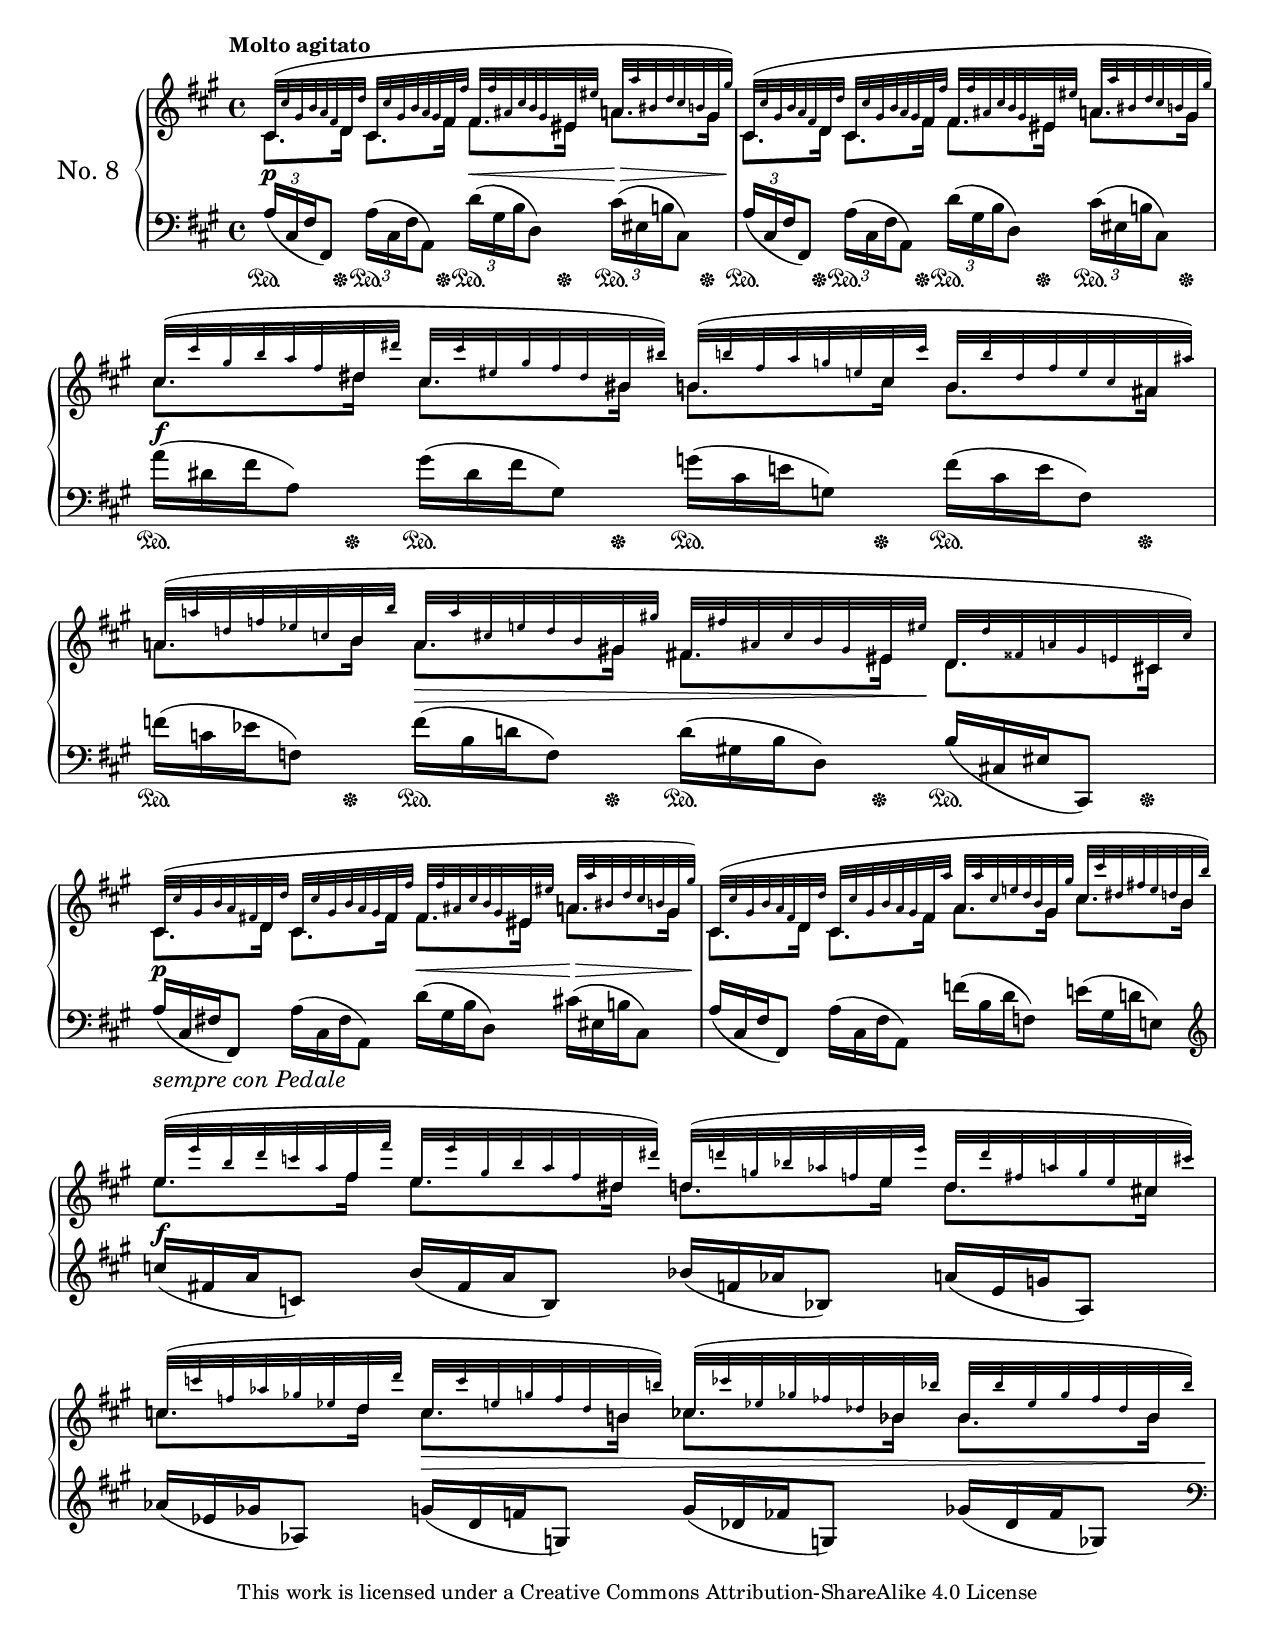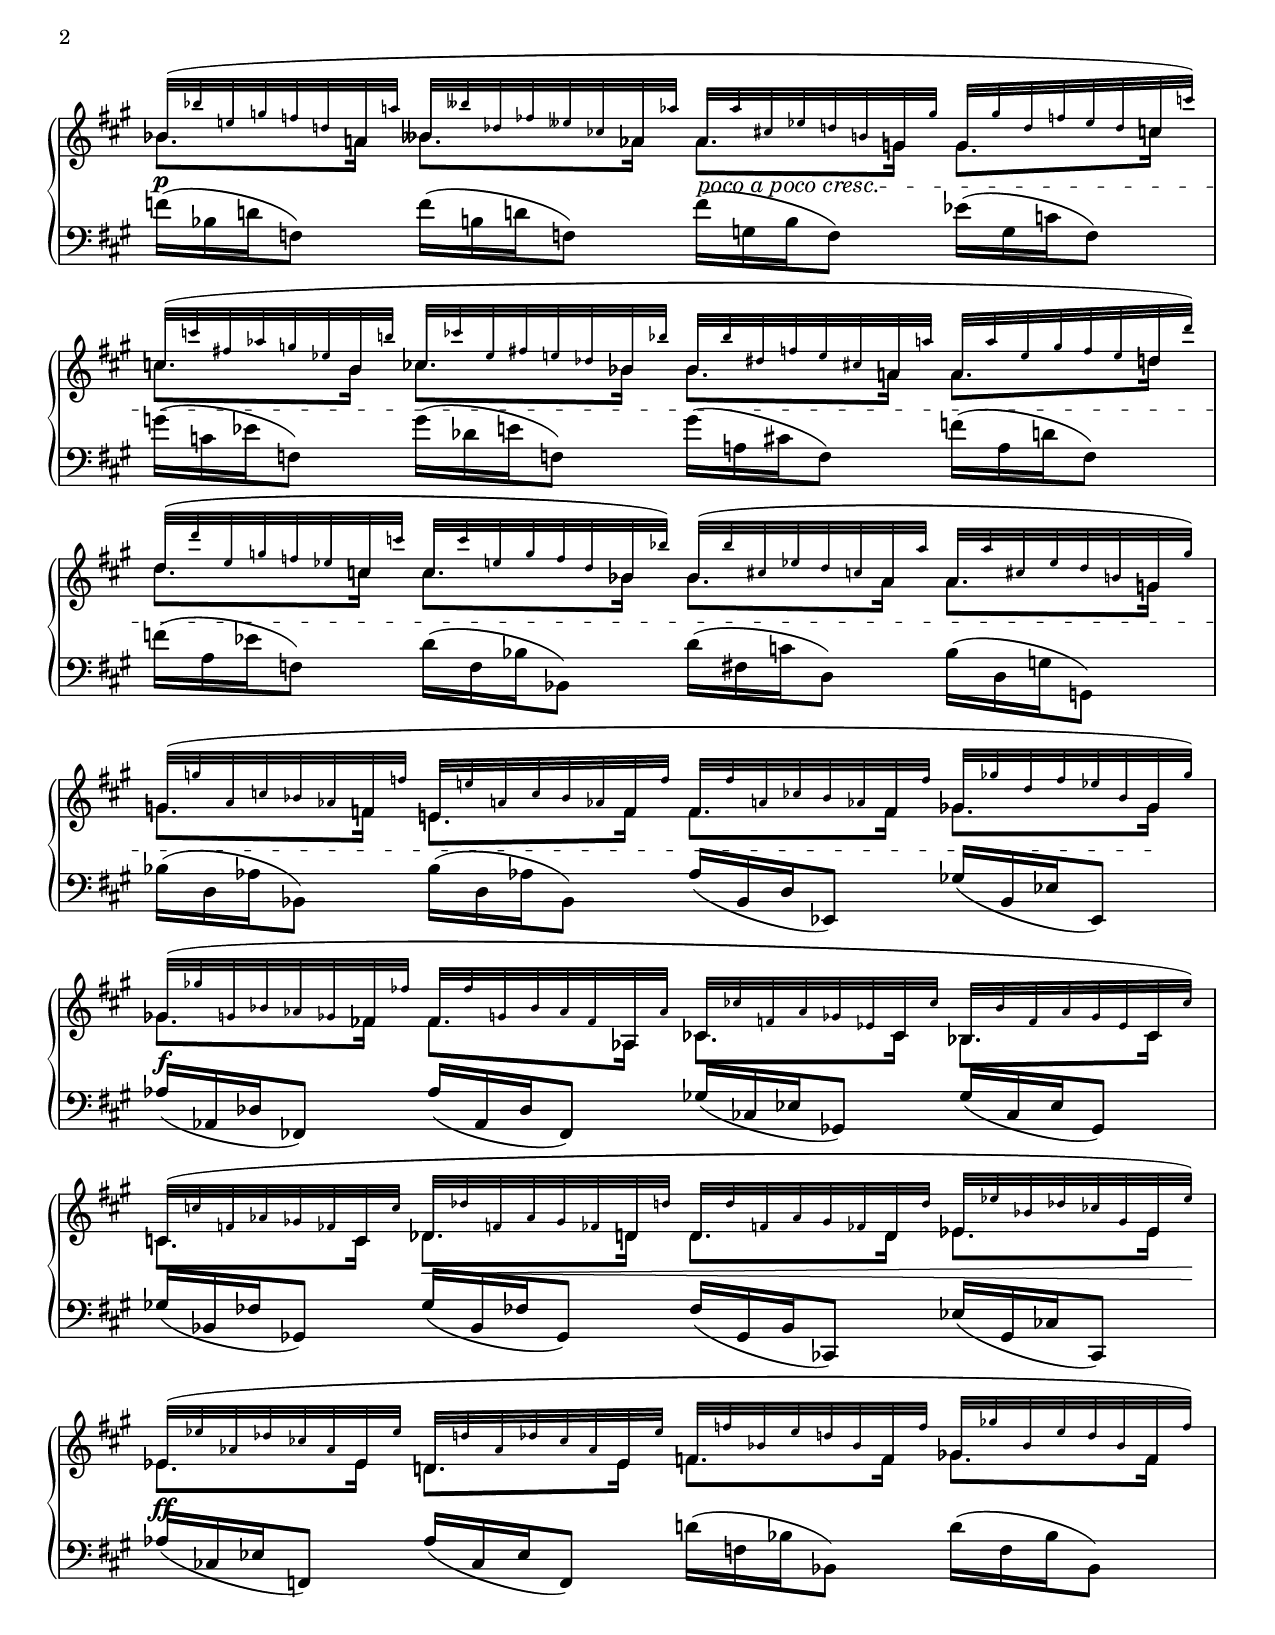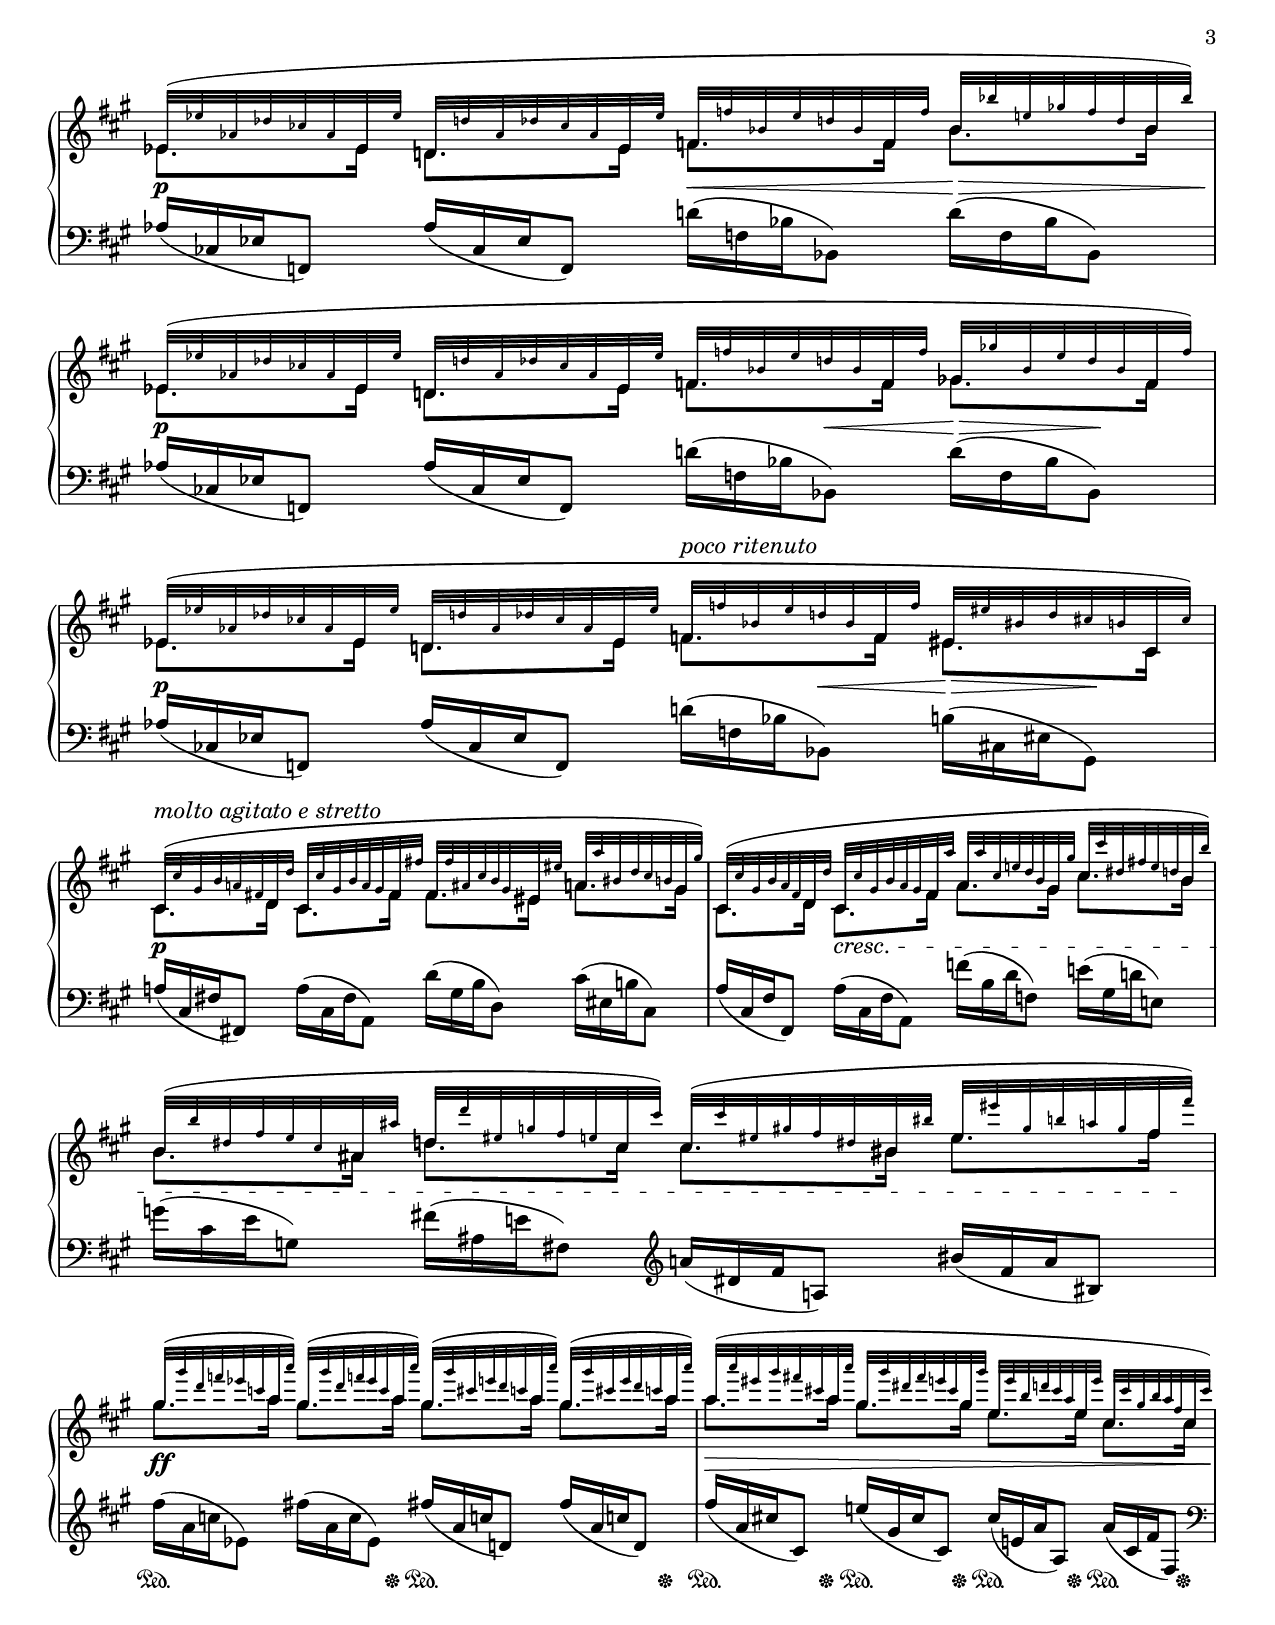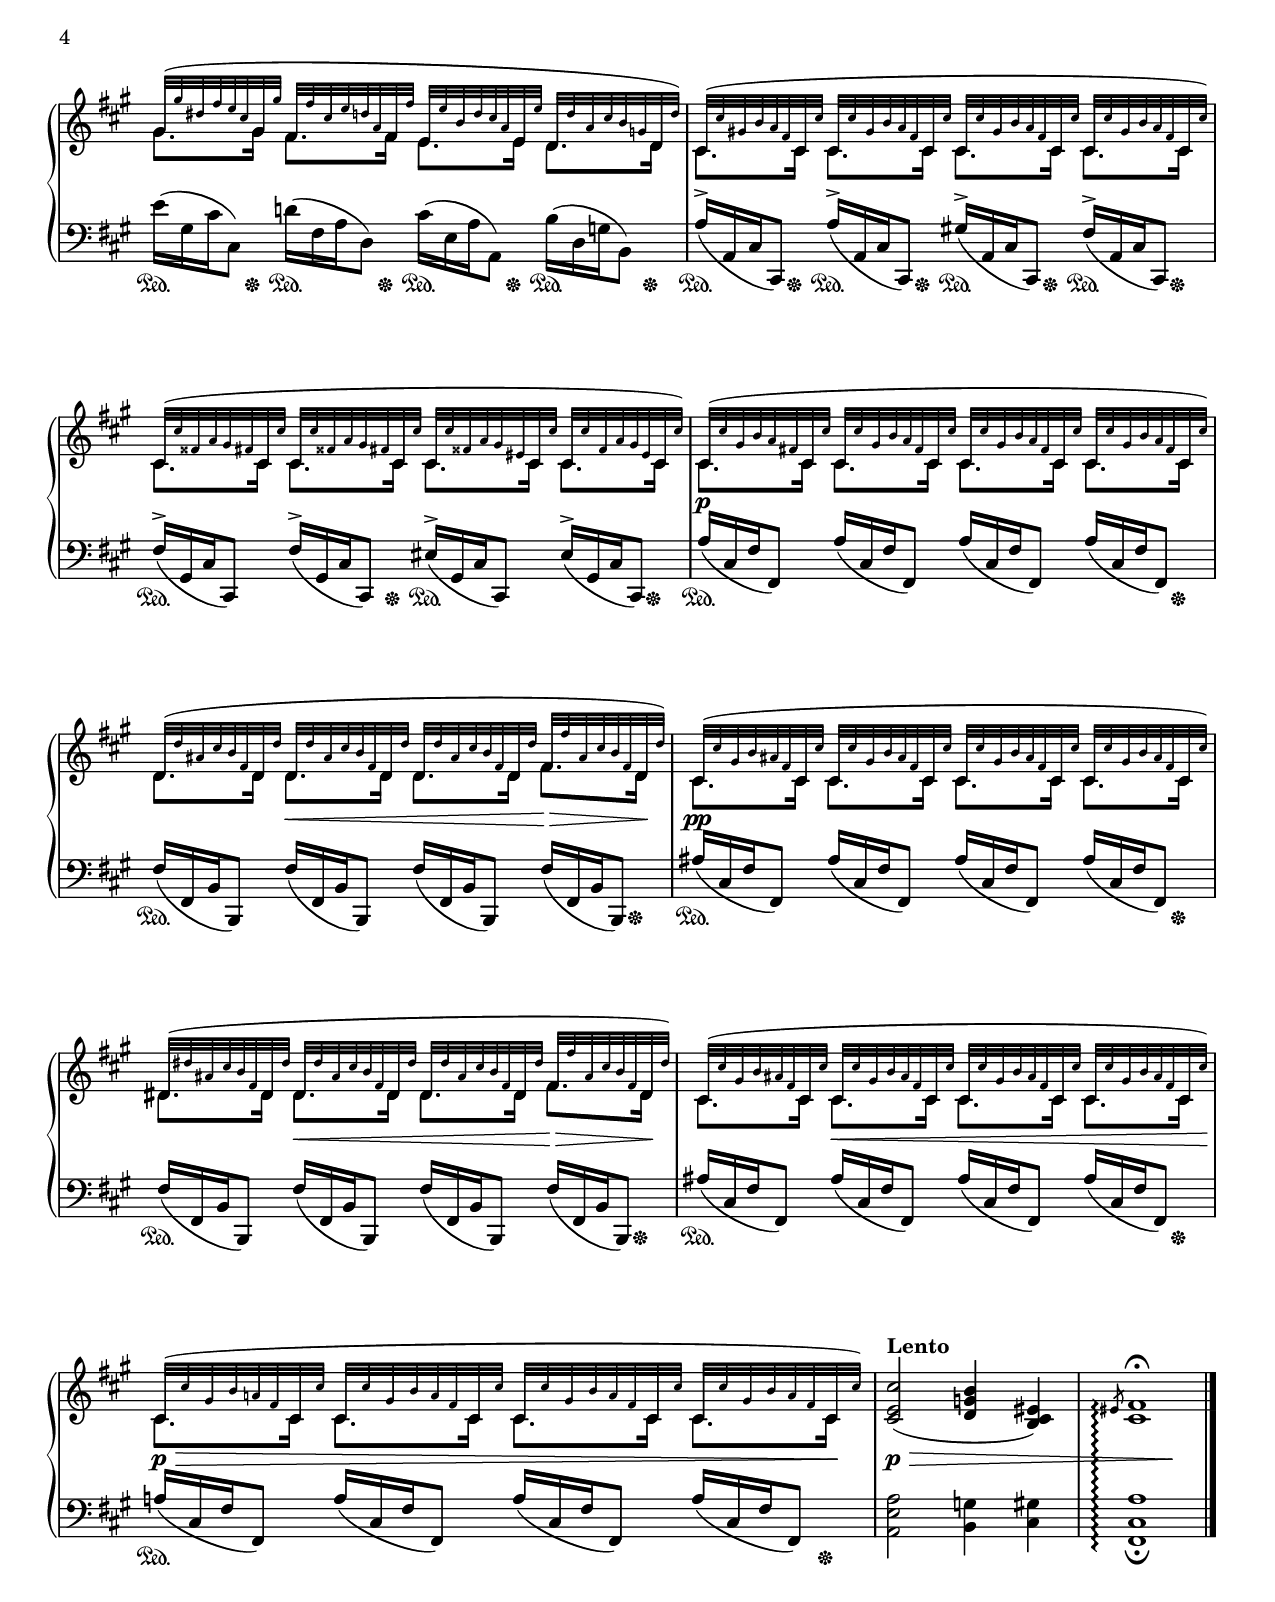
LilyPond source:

\version "2.24.0"

\include "includes/header-paper.ily"
%...+....1....+....2....+....3....+....4....+....5....+....6....+....7....+....

\version "2.24.0"
\language "english"

\include "global-variables.ily"

%%% Positions and shapes %%%

shapeArpeggio = 
  \tweak positions #'(-17 . -1) 
  \tweak extra-spacing-width #'(-1 . 0)
  \tweak X-offset -2
  \tweak vertical-skylines ##f
  \etc

%%% Music %%%

global = {
  \time 4/4
  \key fs \minor
  \accidentalStyle piano
}

rightHandUpper = \relative {
  \voiceOne
  \magnifyMusic #2/3 {
    \once \normalsize cs'32( cs' gs b a fs \once \normalsize d d' 
      \once \normalsize cs, cs' gs b a gs \once \normalsize fs fs'
      \once \normalsize fs, fs' as, cs b gs \once \normalsize es es'
      \once \normalsize a, a' bs, d cs b \once \normalsize gs gs') |
    \once \normalsize cs,,32( cs' gs b a fs \once \normalsize d d' 
      \once \normalsize cs, cs' gs b a gs \once \normalsize fs fs'
      \once \normalsize fs, fs' as, cs b gs \once \normalsize es es'
      \once \normalsize a, a' bs, d cs b \once \normalsize gs gs') |
    \once \normalsize cs,32( cs' gs b a fs \once \normalsize ds ds' 
      \once \normalsize cs, cs' es, gs fs ds \once \normalsize bs bs')
      \once \normalsize b,( b' fs a g e \once \normalsize cs cs'
      \once \normalsize b, b' ds, fs e cs \once \normalsize as as') |
    \once \normalsize a,32( a' d, f ef c \once \normalsize b b'
      \once \normalsize a, a' cs, e d b \once \normalsize gs gs'
      \once \normalsize fs, fs' as, cs b gs \once \normalsize es es'
      \once \normalsize d, d' fss, a gs e \once \normalsize cs cs')
    \once \normalsize cs,32( cs' gs b a fs \once \normalsize d d' 
      \once \normalsize cs, cs' gs b a gs \once \normalsize fs fs'
      \once \normalsize fs, fs' as, cs b gs \once \normalsize es es'
      \once \normalsize a, a' bs, d cs b \once \normalsize gs gs') |
    \once \normalsize cs,,32( cs' gs b a fs \once \normalsize d d' 
      \once \normalsize cs, cs' gs b a gs \once \normalsize fs a'
      \once \normalsize a, a' cs, e d b \once \normalsize gs gs'
      \once \normalsize cs, cs' ds, fs e d \once \normalsize b b') |
    \once \normalsize e,32( e' b d c a \once \normalsize fs fs'
      \once \normalsize e, e' gs, b a fs \once \normalsize ds ds')
      \once \normalsize d,( d' g, bf af f \once \normalsize e e'
      \once \normalsize d, d' fs, a g e \once \normalsize cs cs') |
    \once \normalsize c,32( c' f, af gf ef \once \normalsize d d'
      \once \normalsize c,32 c' e, g f d \once \normalsize b b')
      \once \normalsize cf,32( cf' ef, gf ff df \once \normalsize bf bf'
      \once \normalsize bf, bf' ef, gf ff df \once \normalsize bf bf') |
      
    \barNumberCheck 9
    \once \normalsize bf,32( bf' e, g f d \once \normalsize a a'
      \once \normalsize bff, bff' df, ff eff cf \once \normalsize af af'
      \once \normalsize af, af' cs, ef d b \once \normalsize g g'
      \once \normalsize g, g' d f ef d \once \normalsize c c') |
    \once \normalsize c,32( c' fs, af g ef \once \normalsize b b'
      \once \normalsize cf, cf' ef, fs e df \once \normalsize bf bf'
      \once \normalsize bf, bf' ds, f e cs \once \normalsize a a'
      \once \normalsize a, a' e g f e \once \normalsize d d') |
    \once \normalsize d,32( d' e, g f ef \once \normalsize c c'
      \once \normalsize c, c' e, g f d \once \normalsize bf bf')
      \once \normalsize bf,( bf' cs, ef d c \once \normalsize a a'
      \once \normalsize a, a' cs, ef d b \once \normalsize g g') |
    \once \normalsize g,32( g' a, c bf af \once \normalsize f f'
      \once \normalsize e, e' a, c bf af \once \normalsize f f'
      \once \normalsize f, f' a, cf bf af \once \normalsize f f'
      \once \normalsize gf, gf' d f ef bf \once \normalsize gf gf') |
    \once \normalsize gf,32( gf' g, bf af gf \once \normalsize ff ff' 
      \once \normalsize ff, ff' g, bf af ff \once \normalsize af, af'
      \once \normalsize cf, cf' f, af gf ef \once \normalsize cf cf'
      \once \normalsize bf, bf' f af gf ef \once \normalsize cf cf') |
    \once \normalsize c,32( c' f, af gf ff \once \normalsize c c' 
      \once \normalsize df, df' f, af gf ff \once \normalsize d d'
      \once \normalsize d, d' f, af gf ff \once \normalsize d d'
      \once \normalsize ef, ef' bf df cf gf \once \normalsize ef ef') |
    \once \normalsize ef,32( ef' af, df cf af \once \normalsize ef ef' 
      \once \normalsize d, d' af df cf af \once \normalsize ef ef'
      \once \normalsize f, f' bf, ef d bf \once \normalsize f f'
      \once \normalsize gf, gf' bf, ef d bf \once \normalsize f f') |
    \once \normalsize ef,32( ef' af, df cf af \once \normalsize ef ef'
      \once \normalsize d, d' af df cf af \once \normalsize ef ef'
      \once \normalsize f, f' bf, ef d bf \once \normalsize f f'
      \once \normalsize bf, bf' e, gf f d \once \normalsize bf bf') |
      
    \barNumberCheck 17
    \once \normalsize ef,,32( ef' af, df cf af \once \normalsize ef ef' 
      \once \normalsize d, d' af df cf af \once \normalsize ef ef'
      \once \normalsize f, f' bf, ef d bf \once \normalsize f f'
      \once \normalsize gf, gf' bf, ef d bf \once \normalsize f f') |
    \once \normalsize ef,32( ef' af, df cf af \once \normalsize ef ef'
      \once \normalsize d, d' af df cf af \once \normalsize ef ef'
      \once \normalsize f, f' bf, ef d bf \once \normalsize f f'
      \once \normalsize es, es' bs d cs b \once \normalsize cs, cs') |
    \once \normalsize cs,32( cs' gs b a fs \once \normalsize d d' 
      \once \normalsize cs, cs' gs b a gs \once \normalsize fs fs'
      \once \normalsize fs, fs' as, cs b gs \once \normalsize es es'
      \once \normalsize a, a' bs, d cs b \once \normalsize gs gs') |
    \once \normalsize cs,,32( cs' gs b a fs \once \normalsize d d' 
      \once \normalsize cs, cs' gs b a gs \once \normalsize fs a'
      \once \normalsize a, a' cs, e d b \once \normalsize gs gs'
      \once \normalsize cs, cs' ds, fs e d \once \normalsize b b') |
    \once \normalsize b,( b' ds, fs e cs \once \normalsize as as' 
      \once \normalsize d, d' es, g fs e \once \normalsize cs cs') 
      \once \normalsize cs,( cs' es, gs fs ds \once \normalsize bs bs' 
      \once \normalsize es, es' gs, b a gs \once \normalsize fs fs') |
    \once \normalsize gs,32( gs' d f ef c \once \normalsize a a')
      \once \normalsize gs,( gs' d f ef c \once \normalsize a a')
      \once \normalsize gs,( gs' cs, e d c \once \normalsize a a')
      \once \normalsize gs,( gs' cs, e d c \once \normalsize a a') |
    \once \normalsize a,32( a' es gs fs cs \once \normalsize a a'
      \once \normalsize gs, gs' ds fs e cs \once \normalsize gs gs'
      \once \normalsize e, e' b d cs a \once \normalsize e e'
      \once \normalsize cs, cs' gs b a fs \once \normalsize cs cs') |
    \once \normalsize gs,32( gs' ds fs e cs \once \normalsize gs gs' 
      \once \normalsize fs, fs' cs e d a \once \normalsize fs fs'
      \once \normalsize e, e' b d cs a \once \normalsize e e'
      \once \normalsize d, d' a cs b g \once \normalsize d d') |
      
    \barNumberCheck 25
    \once \normalsize cs,32( cs' gs b a fs \once \normalsize cs cs'
      \once \normalsize cs, cs' gs b a fs \once \normalsize cs cs'
      \once \normalsize cs, cs' gs b a fs \once \normalsize cs cs'
      \once \normalsize cs, cs' gs b a fs \once \normalsize cs cs') |
    \once \normalsize cs,32( cs' fss, a gs fs \once \normalsize cs cs'
      \once \normalsize cs, cs' fss, a gs fs \once \normalsize cs cs'
      \once \normalsize cs, cs' fss, a gs es \once \normalsize cs cs'
      \once \normalsize cs, cs' fss, a gs es \once \normalsize cs cs') |
    \once \normalsize cs,32( cs' gs b a fs \once \normalsize cs cs'
      \once \normalsize cs, cs' gs b a fs \once \normalsize cs cs'
      \once \normalsize cs, cs' gs b a fs \once \normalsize cs cs'
      \once \normalsize cs, cs' gs b a fs \once \normalsize cs cs') |
    \once \normalsize d,32( d' as cs b fs \once \normalsize d d'
      \once \normalsize d, d' as cs b fs \once \normalsize d d'
      \once \normalsize d, d' as cs b fs \once \normalsize d d'
      \once \normalsize fs, fs' as, cs b fs \once \normalsize d d') |
    \once \normalsize cs,32( cs' gs b as fs \once \normalsize cs cs'
      \once \normalsize cs, cs' gs b as fs \once \normalsize cs cs'
      \once \normalsize cs, cs' gs b as fs \once \normalsize cs cs'
      \once \normalsize cs, cs' gs b as fs \once \normalsize cs cs') |
    \once \normalsize ds,32( ds' as cs b fs \once \normalsize ds ds'
      \once \normalsize ds, ds' as cs b fs \once \normalsize ds ds'
      \once \normalsize ds, ds' as cs b fs \once \normalsize ds ds'
      \once \normalsize fs, fs' as, cs b fs \once \normalsize ds ds') |
    \once \normalsize cs,32( cs' gs b as fs \once \normalsize cs cs'
      \once \normalsize cs, cs' gs b as fs \once \normalsize cs cs'
      \once \normalsize cs, cs' gs b as fs \once \normalsize cs cs'
      \once \normalsize cs, cs' gs b as fs \once \normalsize cs cs') |
    \once \normalsize cs,32( cs' gs b a fs \once \normalsize cs cs'
      \once \normalsize cs, cs' gs b a fs \once \normalsize cs cs'
      \once \normalsize cs, cs' gs b a fs \once \normalsize cs cs'
      \once \normalsize cs, cs' gs b a fs \once \normalsize cs cs') |
  }
  
  \barNumberCheck 33
  \oneVoice
  \hide MetronomeMark
  \tempo "Lento" 4 = 50
  <cs, e cs'>2( <d g b>4 <b cs es>) |
  \slashedGrace { es8 \shapeArpeggio \arpeggio } <cs fs>1\fermata |
  \bar "|."
}

rightHandLower = \relative {
  \voiceTwo
  cs'8. d16 cs8. fs16 fs8. es16 a8. gs16 | 
  cs,8. d16 cs8. fs16 fs8. es16 a8. gs16 | 
  cs8. ds16 cs8. bs16 b8. cs16 b8. as16 |
  a8. b16 a8. gs16 fs8. es16 d8. cs16 |
  cs8. d16 cs8. fs16 fs8. es16 a8. gs16 |
  cs,8. d16 cs8. fs16 a8. gs16 cs8. b16 |
  e8. fs16 e8. ds16 d8. e16 d8. cs16 |
  c8. d16 c8. b16 cf8. bf16 bf8. bf16 |
  
  \barNumberCheck 9
  bf8. a16 bff8. af16 af8. g16 g8. c16 |
  c8. b16 cf8. bf16 bf8. a16 a8. d16 |
  d8. c16 c8. bf16 bf8. a16 a8. g16 |
  g8. f16 e8. f16 f8. f16 gf8. gf16 |
  gf8. ff16 ff8. af,16 cf8. cf16 bf8. cf16 |
  c8. c16 df8. d16 d8. d16 ef8. ef16 |
  ef8. ef16 d8. ef16 f8. f16 gf8. f16 |
  ef8. ef16 d8. ef16 f8. f16 bf8. bf16 |
  
  \barNumberCheck 17
  ef,8. ef16 d8. ef16 f8. f16 gf8. f16 |
  ef8. ef16 d8. ef16 f8.^\pocoRitenuto f16 es8. cs16 |
  cs8.^\moltoAgitato d16 cs8. fs16 fs8. es16 a8. gs16 |
  cs,8. d16 cs8. fs16 a8. gs16 cs8. b16 |
  b8. as16 d8. cs16 cs8. bs16 es8. fs16 |
  gs8. a16 gs8. a16 gs8. a16 gs8. a16 |
  a8. a16 gs8. gs16 e8. e16 cs8. cs16 |
  gs8. gs16 fs8. fs16 e8. e16 d8. d16 |
  
  \barNumberCheck 25
  \repeat unfold 3 { cs8. cs16 cs8. cs16 cs8. cs16 cs8. cs16 | }
  d8. d16 d8. d16 d8. d16 fs8. d16 |
  cs8. cs16 cs8. cs16 cs8. cs16 cs8. cs16 |
  ds8. ds16 ds8. ds16 ds8. ds16 fs8. ds16 |
  \repeat unfold 2 { cs8. cs16 cs8. cs16 cs8. cs16 cs8. cs16 | }
}

rightHand = <<
  \clef treble
  \global
  \mergeDifferentlyDottedOn
  \set Score.tempoHideNote = ##t 
  \tempo "Molto agitato" 4 = 90
  \new Voice \rightHandUpper
  \new Voice \rightHandLower
>>

leftHand = \relative {
  \clef bass
  \global
  \omit TupletBracket
  \tuplet 3/2 { a16( cs, fs } fs,8) \tuplet 3/2 { a'16( cs, fs } a,8) 
    \tuplet 3/2 { d'16( gs, b } d,8) \tuplet 3/2 { cs'16( es, b' } cs,8) |
  \tuplet 3/2 { a'16( cs, fs } fs,8) \tuplet 3/2 { a'16( cs, fs } a,8) 
    \tuplet 3/2 { d'16( gs, b } d,8) \tuplet 3/2 { cs'16( es, b' } cs,8) |
  \omit TupletNumber
  \tuplet 3/2 { a''16( ds, fs } a,8) \tuplet 3/2 { gs'16( ds fs } gs,8)
    \tuplet 3/2 { g'16( cs, e } g,8) \tuplet 3/2 { fs'16( cs e } fs,8) |
  \tuplet 3/2 { f'16( c ef } f,8) \tuplet 3/2 { f'16( b, d } f,8)
    \tuplet 3/2 { d'16( gs, b } d,8) \tuplet 3/2 { b'16( cs, es } cs,8) |
  \tuplet 3/2 { a''16( cs, fs } fs,8) \tuplet 3/2 { a'16( cs, fs } a,8) 
    \tuplet 3/2 { d'16( gs, b } d,8) \tuplet 3/2 { cs'16( es, b' } cs,8) |
  \tuplet 3/2 { a'16( cs, fs } fs,8) \tuplet 3/2 { a'16( cs, fs } a,8) 
    \tuplet 3/2 { f''16( b, d } f,8) \tuplet 3/2 { e'16( gs, d' } e,8) |
  \clef treble
  \tuplet 3/2 { c''16( fs, a } c,8) \tuplet 3/2 { b'16( fs a } b,8)
    \tuplet 3/2 { bf'16( f af } bf,8) \tuplet 3/2 { a'16( e g } a,8) |
  \tuplet 3/2 { af'16( ef gf } af,8) \tuplet 3/2 { g'16( d f } g,8)
    \tuplet 3/2 { g'16( df ff } g,8) \tuplet 3/2 { gf'16( df ff } gf,8) |
  
  \barNumberCheck 9
  \clef bass
  \tuplet 3/2 { f'16( bf, d } f,8) \tuplet 3/2 { f'16( b, d } f,8)
    \tuplet 3/2 { f'16( g, b } f8) \tuplet 3/2 { ef'16( g, c } f,8) |
  \tuplet 3/2 { g'16( c, ef } f,8) \tuplet 3/2 { g'16( df e } f,8)
    \tuplet 3/2 { g'16( a, cs } f,8) \tuplet 3/2 { f'16( a, d } f,8) |
  \tuplet 3/2 { f'16( a, ef' } f,8) \tuplet 3/2 { d'16( f, bf } bf,8)
    \tuplet 3/2 { d'16( fs, c' } d,8) \tuplet 3/2 { bf'16( d, g } g,8) |
  \tuplet 3/2 { bf'16( d, af' } bf,8) \tuplet 3/2 { bf'16( d, af' } bf,8)
    \tuplet 3/2 { af'16( bf, d } ef,8) \tuplet 3/2 { gf'16( bf, ef } ef,8) |
  \tuplet 3/2 { af'16( af, df } ff,8) \tuplet 3/2 { af'16( af, df } ff,8)
    \tuplet 3/2 { gf'16( cf, ef } gf,8) \tuplet 3/2 { gf'16( cf, ef } gf,8) |
  \tuplet 3/2 { gf'16( bf, ff' } gf,8) \tuplet 3/2 { gf'16( bf, ff' } gf,8) 
    \tuplet 3/2 { ff'16( gf, bf } cf,8) \tuplet 3/2 { ef'16( gf, cf } cf,8) |
  \tuplet 3/2 { af''16( cf, ef } f,8) \tuplet 3/2 { af'16( cf, ef } f,8)
    \tuplet 3/2 { d''16( f, bf } bf,8) \tuplet 3/2 { d'16( f, bf } bf,8) |
  \tuplet 3/2 { af'16( cf, ef } f,8) \tuplet 3/2 { af'16( cf, ef } f,8)
    \tuplet 3/2 { d''16( f, bf } bf,8) \tuplet 3/2 { d'16( f, bf } bf,8) |
    
  \barNumberCheck 17
  \tuplet 3/2 { af'16( cf, ef } f,8) \tuplet 3/2 { af'16( cf, ef } f,8)
    \tuplet 3/2 { d''16( f, bf } bf,8) \tuplet 3/2 { d'16( f, bf } bf,8) |
  \tuplet 3/2 { af'16( cf, ef } f,8) \tuplet 3/2 { af'16( cf, ef } f,8)
    \tuplet 3/2 { d''16( f, bf } bf,8) \tuplet 3/2 { b'16( cs, es } gs,8) |
  \tuplet 3/2 { a'16( cs, fs } fs,8) \tuplet 3/2 { a'16( cs, fs } a,8) 
    \tuplet 3/2 { d'16( gs, b } d,8) \tuplet 3/2 { cs'16( es, b' } cs,8) | 
  \tuplet 3/2 { a'16( cs, fs } fs,8) \tuplet 3/2 { a'16( cs, fs } a,8)
    \tuplet 3/2 { f''16( b, d } f,8) \tuplet 3/2 { e'16( gs, d' } e,8) |
  \tuplet 3/2 { g'16( cs, e } g,8) \tuplet 3/2 { fs'16( as, e' } fs,8)
    \clef treble
    \tuplet 3/2 { a'16( ds, fs } a,8) \tuplet 3/2 { bs'16( fs a } bs,8) |
  \tuplet 3/2 { fs''16( a, c } ef,8) \tuplet 3/2 { fs'16( a, c } ef,8) 
    \tuplet 3/2 { fs'16( a, c } d,8) \tuplet 3/2 { fs'16( a, c } d,8) |
  \tuplet 3/2 { fs'16( a, cs } cs,8) \tuplet 3/2 { e'16( gs, cs } cs,8)
    \tuplet 3/2 { cs'16( e, a } a,8) \tuplet 3/2 { a'16( cs, fs } fs,8) |
  \clef bass
  \tuplet 3/2 { e'16( gs, cs } cs,8) \tuplet 3/2 { d'16( fs, a } d,8)
    \tuplet 3/2 { cs'16( e, a } a,8) \tuplet 3/2 { b'16( d, g } b,8) |
    
  \barNumberCheck 25
  \tuplet 3/2 { a'16^>( a, cs } cs,8) \tuplet 3/2 { a''16^>( a, cs } cs,8)
    \tuplet 3/2 { gs''16^>( a, cs } cs,8) \tuplet 3/2 { fs'16^>( a, cs } 
    cs,8) |
  \tuplet 3/2 { fs'16^>( gs, cs } cs,8) \tuplet 3/2 { fs'16^>( gs, cs } cs,8)
    \tuplet 3/2 { es'16^>( gs, cs } cs,8) \tuplet 3/2 { es'16^>( gs, cs } 
    cs,8) |
  \tuplet 3/2 { a''16( cs, fs } fs,8) \tuplet 3/2 { a'16( cs, fs } fs,8)
    \tuplet 3/2 { a'16( cs, fs } fs,8) \tuplet 3/2 { a'16( cs, fs } fs,8) |
  \tuplet 3/2 { fs'16( fs, b } b,8) \tuplet 3/2 { fs''16( fs, b } b,8)
    \tuplet 3/2 { fs''16( fs, b } b,8) \tuplet 3/2 { fs''16( fs, b } b,8) |
  \tuplet 3/2 { as''16( cs, fs } fs,8) \tuplet 3/2 { as'16( cs, fs } fs,8) 
    \tuplet 3/2 { as'16( cs, fs } fs,8) \tuplet 3/2 { as'16( cs, fs } fs,8) |
  \tuplet 3/2 { fs'16( fs, b } b,8) \tuplet 3/2 { fs''16( fs, b } b,8)
    \tuplet 3/2 { fs''16( fs, b } b,8) \tuplet 3/2 { fs''16( fs, b } b,8) |
  \tuplet 3/2 { as''16( cs, fs } fs,8) \tuplet 3/2 { as'16( cs, fs } fs,8) 
    \tuplet 3/2 { as'16( cs, fs } fs,8) \tuplet 3/2 { as'16( cs, fs } fs,8) |
  \tuplet 3/2 { a'16( cs, fs } fs,8) \tuplet 3/2 { a'16( cs, fs } fs,8)
    \tuplet 3/2 { a'16( cs, fs } fs,8) \tuplet 3/2 { a'16( cs, fs } fs,8) |
    
  \barNumberCheck 33
  \oneVoice
  <a e' a>2 <b g'>4 <cs gs'> |
  <fs, cs' a'>1_\fermata |
}

dynamics = {
  s2\p s4\< s4\> <>\! |
  s1 |
  s1\f |
  s4 s4\> s8.. s32\! s4 |
  s2\p s4\< s4\> <>\! |
  s1 |
  s1\f |
  s4 s2.\> <>\! |
  
  \barNumberCheck 9
  s2\p \pocoAPocoCresc s_\startTextSpan |
  s1 * 2 |
  s2... s16\stopTextSpan |
  s1\f |
  s4 s2\< s8.. s32\! |
  s1\ff |
  s2\p s4\< s4\> <>\! |
  
  \barNumberCheck 17
  s2\p s8 s\< s\> s\! |
  s2\p s8 s\< s\> s\! |
  s1\p |
  s4 s2.\cresc |
  s2.... s32\! |
  s1\ff |
  s2....\> s32\! |
  s1 |
  
  \barNumberCheck 25
  s1 * 2 |
  s1\p |
  s4 s2\< s8.\> s16\! | 
  s1\pp |
  s4 s2\< s8.\> s16\! | 
  s4 s2\< s8.. s32\! |
  s2...\p\> s16\! |
  s1\p\> |
  s2 s\! |
}

pedal = {
  \repeat unfold 4 { 
    s8.\sustainOn s16\sustainOff s8.\sustainOn s16\sustainOff
    s8.\sustainOn s16\sustainOff s8.\sustainOn s16\sustainOff | 
  }
  \tag layout {
    s1^\sempreConPedale
    s1 * 3 |
  }
  \tag midi {
    \repeat unfold 4 { 
      s8.\sustainOn s16\sustainOff s8.\sustainOn s16\sustainOff
      s8.\sustainOn s16\sustainOff s8.\sustainOn s16\sustainOff | 
    }
  }
  
  \barNumberCheck 9
  \tag layout { s1 * 8 | }
  \tag midi {
    \repeat unfold 8 { 
      s8.\sustainOn s16\sustainOff s8.\sustainOn s16\sustainOff
      s8.\sustainOn s16\sustainOff s8.\sustainOn s16\sustainOff | 
    }
  }
  
  \barNumberCheck 17
  \tag layout { s1 * 5 | }
  \tag midi {
    \repeat unfold 5 { 
      s8.\sustainOn s16\sustainOff s8.\sustainOn s16\sustainOff
      s8.\sustainOn s16\sustainOff s8.\sustainOn s16\sustainOff | 
    }
  }
  s4\sustainOn s8. s16\sustainOff s4\sustainOn s8. s16\sustainOff |
  \repeat unfold 2 { 
    s8.\sustainOn s16\sustainOff s8.\sustainOn s16\sustainOff
    s8.\sustainOn s16\sustainOff s8.\sustainOn s16\sustainOff | 
  }
  
  \barNumberCheck 25
  s8.\sustainOn s16\sustainOff s8.\sustainOn s16\sustainOff
    s8.\sustainOn s16\sustainOff s8.\sustainOn s16\sustainOff | 
  s4\sustainOn s8. s16\sustainOff s4\sustainOn s8. s16\sustainOff |
  \repeat unfold 6 { s2...\sustainOn s16\sustainOff | }
}

forceBreaks = {
  s1\noBreak s1\break % 1 - 2
  s1\break s1\break % 3 - 4
  s1\noBreak s1\break % 5 - 6
  \repeat unfold 12 { s1\break } % 7 - 20
  s1\noBreak s1\break % 19 - 20
  s1\break % 21 
  \repeat unfold 5 { s1\noBreak s1\break } % 22 - 31
  s1\noBreak s1\noBreak % 32 - 33
  s1\break % 34
}

preludeEightMusic = \score { 
  \keepWithTag #'layout
  \new PianoStaff \with { 
    instrumentName = \markup \huge "No. 8"
  } <<
    \new Staff = "upper" \rightHand
    \new Dynamics \dynamics
    \new Staff = "lower" \leftHand
    \new Dynamics \pedal
    \new Devnull \forceBreaks
  >>
  \layout {}
}

preludeEightMidi = \book {
  \bookOutputName "prelude-op28-no8"
  \score { 
    \keepWithTag #'midi
    <<
      \new Staff = "upper" << \rightHand \dynamics \pedal >>
      \new Staff = "lower" << \leftHand \dynamics \pedal >>
    >>
    \midi {}
  }
}


\paper {
  system-system-spacing =
    #'((basic-distance . 12) 
       (minimum-distance . 8)
       (padding . 2)
       (stretchability . 60))

}

\preludeEightMusic
\preludeEightMidi
